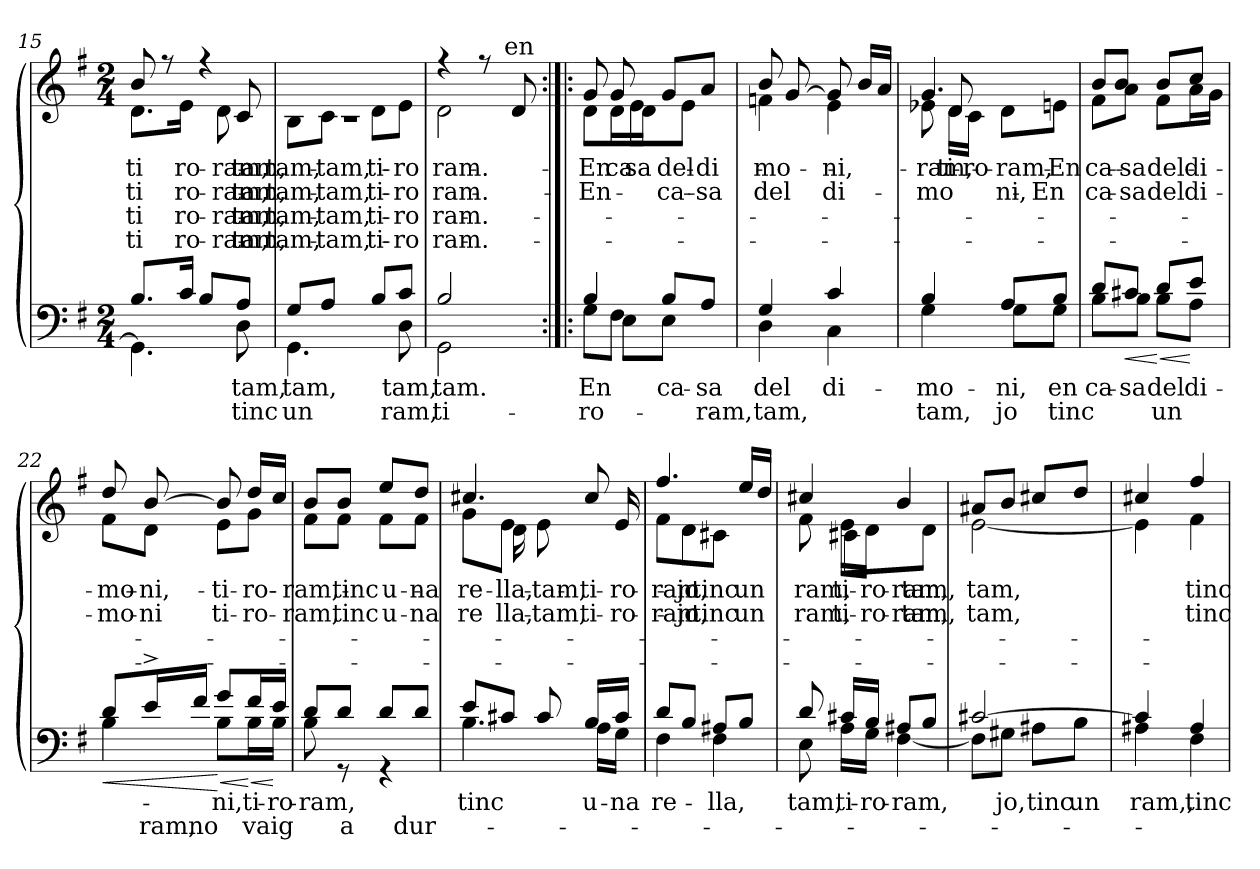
**kern	**text	**text	**dynam	**kern	**text	**text	**text	**text
*part2	*part2	*part2	*part2	*part1	*part1	*part1	*part1	*part1
*staff2	*staff2	*staff2	*staff2	*staff1	*staff1	*staff1	*staff1	*staff1
*clefF4	*	*	*	*clefG2	*	*	*	*
*k[f#]	*	*	*	*k[f#]	*	*	*	*
*G:	*	*	*	*G:	*	*	*	*
*M2/4	*	*	*	*M2/4	*	*	*	*
=15	=15	=15	=15	=15	=15	=15	=15	=15
*^	*	*	*	*	*	*	*	*
!	!	!	!	!	!	!LO:LY:b	!LO:LY:b	!LO:LY:b	!LO:LY:b
*	*	*	*	*	*^	*	*	*	*
*	*	*	*	*	*	*^	*	*	*	*
*	*	*	*	*	*	*	*^	*	*	*	*
8.B/L	4.GG\]	.	.	.	8b/	8.d\L	4ryy	4.ryy	ti-	ti-	-ti-	ti-
.	.	.	.	.	8rff	.	.	.	.	.	.	.
!	!	!	!	!	!	!	!	!	!LO:LY:b	!LO:LY:b	!LO:LY:b	!LO:LY:b
16c/Jk	.	.	.	.	.	16e\Jk	.	.	-ro-	-ro-	-ro-	-ro-
8B/L	.	.	.	.	4rff	4ryy	16ryy	.	.	.	.	.
!	!	!	!	!	!	!	!	!	!LO:LY:b	!LO:LY:b	!LO:LY:b	!LO:LY:b
.	.	.	.	.	.	.	8d\	.	-ram,	-ram,	-ram,	-ram,
!	!	!LO:LY:b	!LO:LY:b	!	!	!	!	!	!LO:LY:b	!LO:LY:b	!LO:LY:b	!LO:LY:b
8A/J	8D\	tam,	tinc	.	.	.	.	8c/	tam,	tam,	tam,	tam,
.	.	.	.	.	.	.	16ryy	.	.	.	.	.
*	*	*	*	*	*	*	*v	*v	*	*	*	*
=16	=16	=16	=16	=16	=16	=16	=16	=16	=16	=16	=16
!	!	!LO:LY:b	!LO:LY:b	!	!	!LO:N:vis=1	!	!LO:LY:b	!LO:LY:b	!LO:LY:b	!LO:LY:b
*	*	*	*	*	*	*v	*v	*	*	*	*
8G/L	4.GG\	tam,	un	.	8B\L	2rc	tam,	tam,	tam,	tam,
!	!	!	!	!	!	!	!LO:LY:b	!LO:LY:b	!LO:LY:b	!LO:LY:b
8A/J	.	.	.	.	8c\J	.	tam,	tam,	tam,	tam,
!	!	!	!	!	!	!	!LO:LY:b	!LO:LY:b	!LO:LY:b	!LO:LY:b
8B/L	.	.	.	.	8d\L	.	ti-	ti-	ti-	ti-
!	!	!LO:LY:b	!LO:LY:b	!	!	!	!LO:LY:b	!LO:LY:b	!LO:LY:b	!LO:LY:b
8c/J	8D\	tam,	ram,	.	8e\J	.	-ro-	-ro-	-ro-	-ro-
*	*	*	*	*	*v	*v	*	*	*	*
=17	=17	=17	=17	=17	=17	=17	=17	=17	=17
!	!	!LO:LY:b	!LO:LY:b	!	!	!LO:LY:b	!LO:LY:b	!LO:LY:b	!LO:LY:b
*	*	*	*	*	*^	*	*	*	*
*	*	*	*	*	*	*^	*	*	*	*
2B/	2GG\	tam.	ti-	.	4rff	2d\	4ryy	-ram.	-ram.	-ram.	-ram.
.	.	.	.	.	8rff	.	16..ryy	.	.	.	.
!	!	!	!	!	!	!	!LO:TX:a:t=en	!	!	!	!
.	.	.	.	.	.	.	8ryy	.	.	.	.
.	.	.	.	.	8d/	.	.	.	.	.	.
.	.	.	.	.	.	.	64ryy	.	.	.	.
!!LO:PB:g=z	!!	!!
=18:|!|:	=18:|!|:	=18:|!|:	=18:|!|:	=18:|!|:	=18:|!|:	=18:|!|:	=18:|!|:	=18:|!|:	=18:|!|:	=18:|!|:	=18:|!|:
!	!	!LO:LY:b	!LO:LY:b	!	!	!	!	!LO:LY:b	!LO:LY:b	!	!
*	*^	*	*	*	*	*	*	*	*	*	*
4B/	8G\L	8ryy	En	-ro-	.	8ryy	8g/	8d\L	-En	En	.	.
!	!	!	!	!	!	!	!	!	!LO:LY:b	!	!	!
.	8F#\J	8E\L	.	.	.	8g/	16ryy	16d\L	ca-	.	.	.
!	!	!	!	!	!	!	!	!	!LO:LY:b	!	!	!
.	.	.	.	.	.	.	8e\L	16d\JJ	sa	.	.	.
!	!	!	!LO:LY:b	!	!	!	!	!	!LO:LY:b	!LO:LY:b	!	!
4ryy	8B/L	8E\J	ca-	.	.	4ryy	.	8g/L	del	ca-	.	.
.	.	.	.	.	.	.	8e\J	.	.	.	.	.
!	!	!	!LO:LY:b	!LO:LY:b	!	!	!	!	!LO:LY:b	!LO:LY:b	!	!
.	8A/J	8ryy	-sa	-ram,	.	.	.	8a/J	di-	-sa	.	.
.	.	.	.	.	.	.	16ryy	.	.	.	.	.
*v	*v	*v	*	*	*	*	*	*	*	*	*	*
*	*	*	*	*	*v	*v	*	*	*	*
=19	=19	=19	=19	=19	=19	=19	=19	=19	=19
!	!LO:LY:b	!LO:LY:b	!	!	!	!LO:LY:b	!LO:LY:b	!	!
*^	*	*	*	*	*	*	*	*	*
4G/	4D\	del	tam,	.	8b/	4fn\	-mo-	del	.	.
.	.	.	.	.	[>8g/	.	.	.	.	.
!	!	!LO:LY:b	!	!	!	!	!LO:LY:b	!LO:LY:b	!	!
4c/	4C\	di-	.	.	8g/]	4e\	-ni,	di-	.	.
.	.	.	.	.	16b/LL	.	.	.	.	.
.	.	.	.	.	16a/JJ	.	.	.	.	.
*	*	*	*	*	*v	*v	*	*	*	*
=20	=20	=20	=20	=20	=20	=20	=20	=20	=20
!	!	!LO:LY:b	!LO:LY:b	!	!	!LO:LY:b	!LO:LY:b	!	!
*	*	*	*	*	*^	*	*	*	*
*	*	*	*	*	*	*^	*	*	*	*
4B/	4G\	-mo-	tam,	.	4.g/	8e-X\	8ryy	ram,	-mo-	.	.
!	!	!	!	!	!	!	!	!LO:LY:b	!	!	!
.	.	.	.	.	.	16d\LL	8d/	ti-	.	.	.
!	!	!	!	!	!	!	!	!LO:LY:b	!	!	!
.	.	.	.	.	.	16c\JJ	.	-ro-	.	.	.
!	!	!LO:LY:b	!LO:LY:b	!	!	!	!	!LO:LY:b	!LO:LY:b	!	!
8A/L	8G\L	-ni,	jo	.	.	8d\L	4ryy	-ram,	-ni,	.	.
!	!	!LO:LY:b	!LO:LY:b	!	!	!	!	!LO:LY:b	!LO:LY:b	!	!
8B/J	8G\J	en	tinc	.	8ryy	8en\J	.	En	En	.	.
*	*	*	*	*	*	*v	*v	*	*	*	*
=21	=21	=21	=21	=21	=21	=21	=21	=21	=21	=21
!	!	!LO:LY:b	!	!	!	!	!LO:LY:b	!LO:LY:b	!	!
8d/L	8B\L	ca-	.	.	8f#\L	8b/L	ca-	ca-	.	.
!	!	!LO:LY:b	!	!LO:HP:b	!	!	!LO:LY:b	!LO:LY:b	!	!
8c#X/J	8B\J	-sa	.	<	8a\J	8b/J	-sa	-sa	.	.
!	!	!LO:LY:b	!LO:LY:b	!LO:HP:n=1:b	!	!	!LO:LY:b	!LO:LY:b	!	!
8d/L	8B\L	del	un	[ <	8f#\L	8b/L	del	del	.	.
!	!	!LO:LY:b	!	!	!	!	!LO:LY:b	!LO:LY:b	!	!
8e/J	8A\J	di-	.	[	16a\L	8cc/J	di-	di-	.	.
.	.	.	.	.	16g\JJ	.	.	.	.	.
=22	=22	=22	=22	=22	=22	=22	=22	=22	=22	=22
!	!	!	!	!LO:HP:b	!	!	!LO:LY:b	!LO:LY:b	!	!
8d/L	4B\	.	.	<	8dd/	8f#\L	-mo-	-mo-	.	.
!	!	!	!LO:LY:b:rj	!	!	!	!LO:LY:b	!LO:LY:b	!	!
16e^>/L	.	.	ram,	.	[>8b/	8d\J	-ni,	-ni	.	.
!	!	!	!LO:LY:b	!	!	!	!	!	!	!
16f#/JJ	.	.	no	.	.	.	.	.	.	.
!	!	!LO:LY:b	!	!LO:HP:n=1:b	!	!	!LO:LY:b	!LO:LY:b	!	!
8g/L	8B\L	-ni,	.	[ <	8b/]	8e\L	ti-	ti-	.	.
!	!	!LO:LY:b	!LO:LY:b	!LO:HP:n=1:b	!	!	!LO:LY:b	!LO:LY:b	!	!
16f#/L	16B\L	ti-	vaig	[ <	16dd/LL	8g\J	-ro-	-ro-	.	.
!	!	!LO:LY:b	!	!	!	!	!	!	!	!
16e/JJ	16B\JJ	-ro-	.	[	16cc/JJ	.	.	.	.	.
=23	=23	=23	=23	=23	=23	=23	=23	=23	=23	=23
!	!	!LO:LY:b	!	!	!	!	!LO:LY:b	!LO:LY:b	!	!
8d/L	8B\	-ram,	.	.	8b/L	8f#\L	-ram,	-ram,	.	.
!	!	!	!LO:LY:b:rj	!	!	!	!LO:LY:b	!LO:LY:b	!	!
8d/J	8rGG	.	a	.	8b/J	8f#\J	tinc	tinc	.	.
!	!	!	!	!	!	!	!LO:LY:b	!LO:LY:b	!	!
8d/L	4rGG	.	.	.	8ee/L	8f#\L	u-	u-	.	.
!	!	!	!LO:LY:b	!	!	!	!LO:LY:b	!LO:LY:b	!	!
8d/J	.	.	dur-	.	8dd/J	8f#\J	-na	-na	.	.
!!LO:LB:g=z
=24	=24	=24	=24	=24	=24	=24	=24	=24	=24	=24
!	!	!LO:LY:b	!	!	!	!	!LO:LY:b	!LO:LY:b	!	!
*	*	*	*	*	*	*^	*	*	*	*
8e/L	4.B\	tinc	.	.	4.cc#X/	8g\L	8ryy	re-	re-	.	.
!	!	!	!	!	!	!	!	!LO:LY:b	!LO:LY:b	!	!
8c#X/J	.	.	.	.	.	8e\J	16d\	-lla,	-lla,	.	.
.	.	.	.	.	.	.	4ryy	.	.	.	.
!	!	!	!	!	!	!	!	!LO:LY:b	!LO:LY:b	!	!
8c#/	.	.	.	.	.	8e\	.	tam,	tam,	.	.
!	!	!LO:LY:b	!	!	!	!	!	!LO:LY:b	!LO:LY:b	!	!
16B/LL	16A\LL	u-	.	.	8ryy	8cc#/	.	ti-	ti-	.	.
!	!	!LO:LY:b	!	!	!	!	!	!LO:LY:b	!LO:LY:b	!	!
16c#/JJ	16G\JJ	-na	.	.	.	.	16e/	-ro-	-ro-	.	.
=25	=25	=25	=25	=25	=25	=25	=25	=25	=25	=25	=25
!	!	!LO:LY:b	!	!	!	!	!	!LO:LY:b	!LO:LY:b	!	!
8d/L	4F#\	re-	.	.	4.ff#/	8f#\L	8ryy	-ram,	-ram,	.	.
!	!	!	!	!	!	!	!	!LO:LY:b	!LO:LY:b	!	!
8B/J	.	.	.	.	.	8d\J	8d\L	jo	jo	.	.
!	!	!LO:LY:b	!	!	!	!	!	!LO:LY:b	!LO:LY:b	!	!
8A#X/L	4F#\	-lla,	.	.	.	4ryy	8c#X\J	tinc	tinc	.	.
!	!	!	!	!	!	!	!	!LO:LY:b	!LO:LY:b	!	!
8B/J	.	.	.	.	8ryy	.	16ee/LL	un	un	.	.
.	.	.	.	.	.	.	16dd/JJ	.	.	.	.
=26	=26	=26	=26	=26	=26	=26	=26	=26	=26	=26	=26
!	!	!LO:LY:b	!	!	!	!	!	!LO:LY:b	!LO:LY:b	!	!
8d/	8E\	tam,	.	.	4cc#X/	8f#\	8ryy	ram,	ram,	.	.
!	!	!LO:LY:b	!	!	!	!	!	!LO:LY:b	!LO:LY:b	!	!
16c#X/LL	16A\LL	ti-	.	.	.	16e\LL	8c#X\L	ti-	ti-	.	.
!	!	!LO:LY:b	!	!	!	!	!	!LO:LY:b	!LO:LY:b	!	!
16B/JJ	16G\JJ	-ro-	.	.	.	16d\JJ	.	-ro-	-ro-	.	.
!	!	!LO:LY:b	!	!	!	!	!	!LO:LY:b	!LO:LY:b	!	!
8A#X/L	[<4F#\	-ram,	.	.	4ryy	4b/	8ryy	-ram,	-ram,	.	.
!	!	!	!	!	!	!	!	!LO:LY:b	!LO:LY:b	!	!
8B/J	.	.	.	.	.	.	8d\J	tam,	tam,	.	.
=27	=27	=27	=27	=27	=27	=27	=27	=27	=27	=27	=27
!	!	!	!	!	!	!	!	!LO:LY:b	!LO:LY:b	!	!
*	*	*	*	*	*	*v	*v	*	*	*	*
[>2c#X/	8F#\L]	.	.	.	8a#X/L	[<2e\	tam,	tam,	.	.
!	!	!LO:LY:b	!	!	!	!	!	!	!	!
.	8G#X\J	jo,	.	.	8b/J	.	.	.	.	.
!	!	!LO:LY:b	!	!	!	!	!	!	!	!
.	8A#X\L	tinc	.	.	8cc#X/L	.	.	.	.	.
!	!	!LO:LY:b	!	!	!	!	!	!	!	!
.	8B\J	un	.	.	8dd/J	.	.	.	.	.
=28	=28	=28	=28	=28	=28	=28	=28	=28	=28	=28
!	!	!LO:LY:b	!	!	!	!	!	!	!	!
4c#/]	4A#X\	ram,,	.	.	4cc#X/	4e\]	.	.	.	.
!	!	!LO:LY:b	!	!	!	!	!LO:LY:b	!LO:LY:b	!	!
4A#/	4F#\	tinc	.	.	4ff#/	4f#\	tinc	tinc	.	.
*v	*v	*	*	*	*	*	*	*	*	*
*	*	*	*	*v	*v	*	*	*	*
=	=	=	=	=	=	=	=	=
*-	*-	*-	*-	*-	*-	*-	*-	*-
